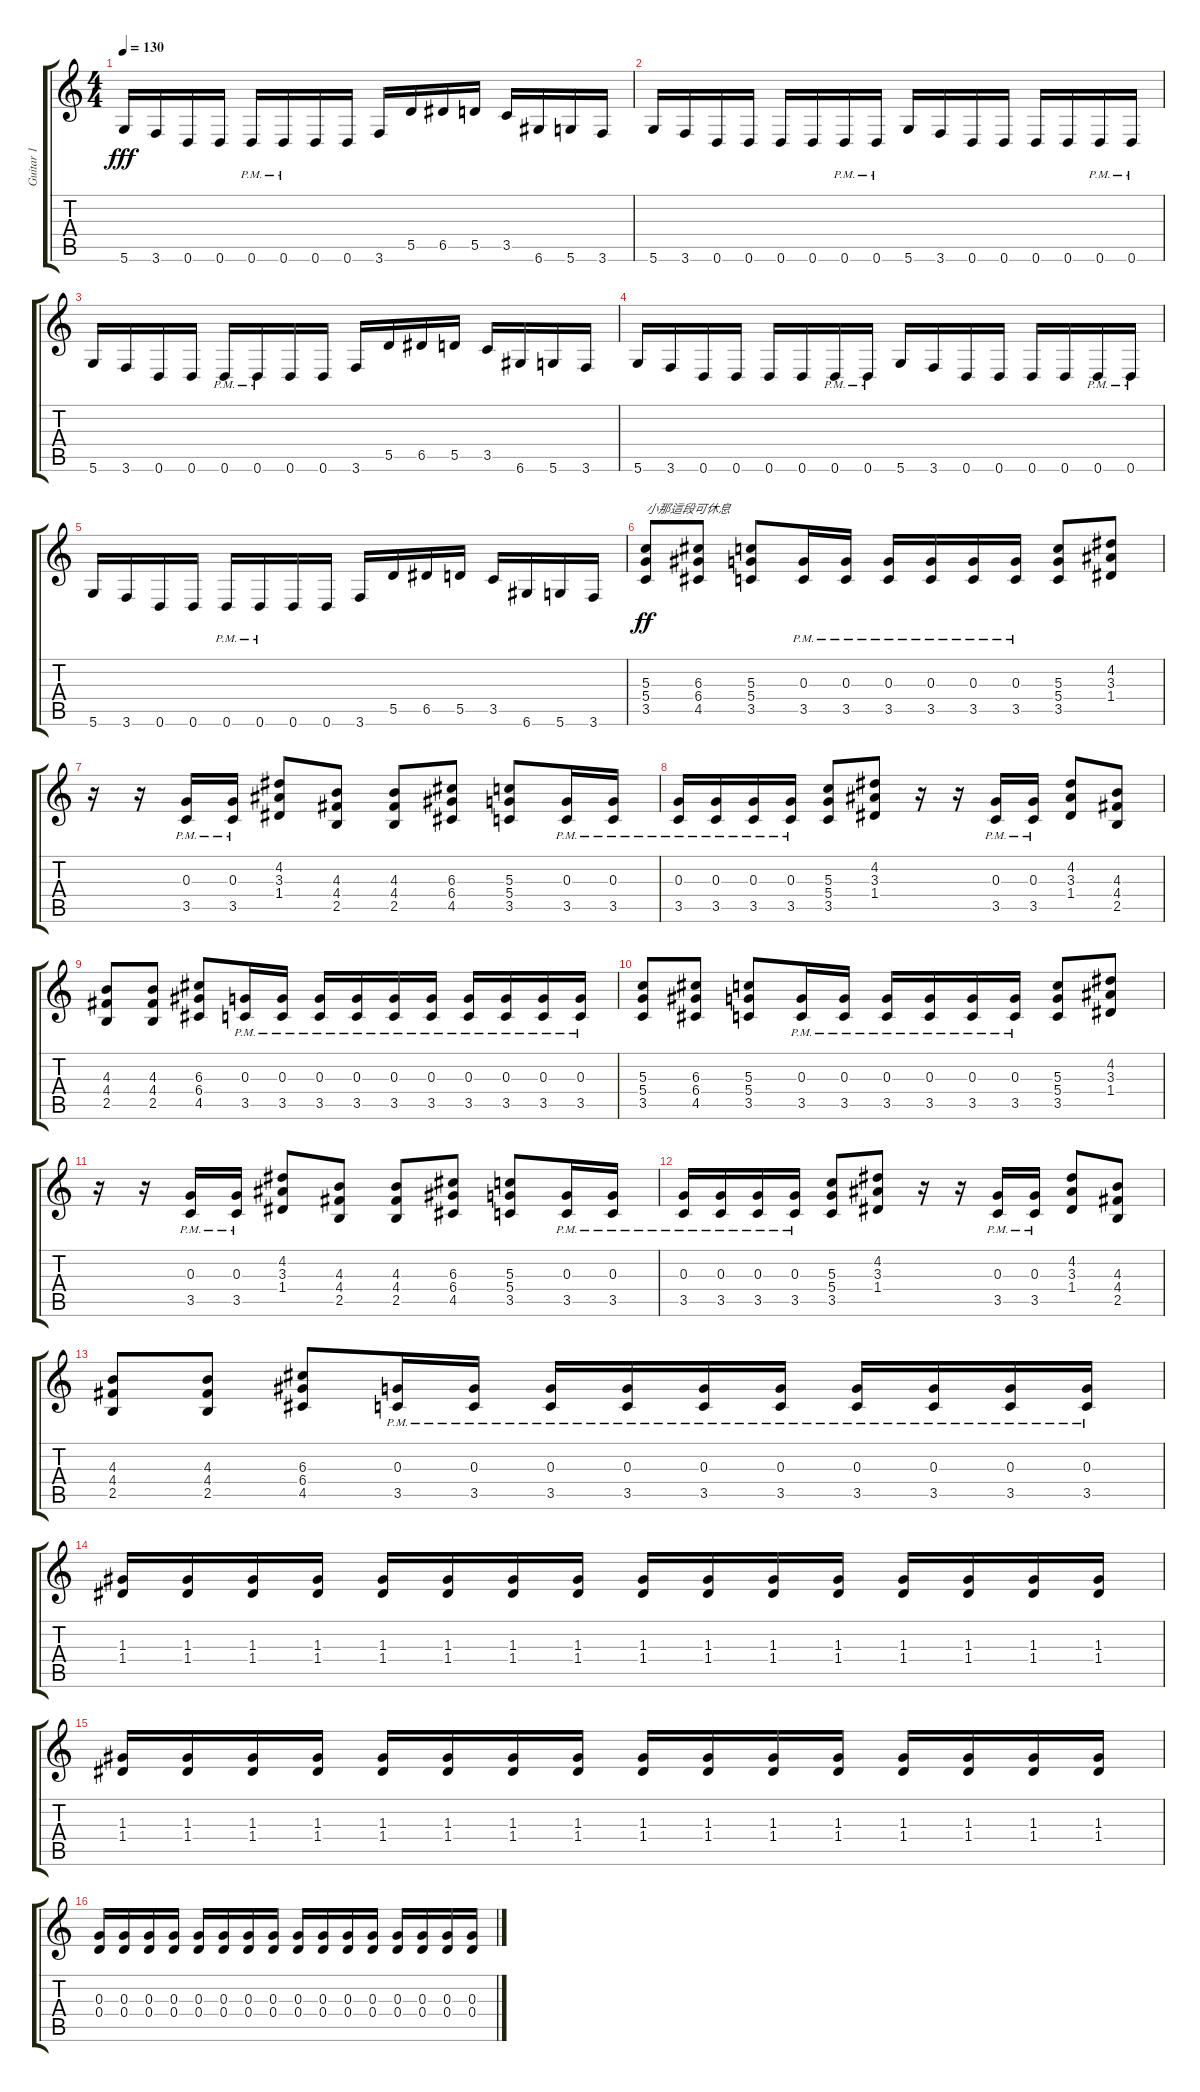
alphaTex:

\track ("Guitar 1" "Guitar 1") {instrument overdrivenguitar}
\staff {score tabs}
\tuning (E4 B3 G3 D3 A2 D2) {hide}
\ts (4 4)
\tempo 130
\clef g2
\ks c
5.6.16{dy fff} 3.6.16 0.6.16 0.6.16 0.6{pm}.16 0.6{pm}.16 0.6.16 0.6.16 3.6.16 5.5.16 6.5.16 5.5.16 3.5.16 6.6.16 5.6.16 3.6.16 |
5.6.16 3.6.16 0.6.16 0.6.16 0.6.16 0.6.16 0.6{pm}.16 0.6{pm}.16 5.6.16 3.6.16 0.6.16 0.6.16 0.6.16 0.6.16 0.6{pm}.16 0.6{pm}.16 |
5.6.16 3.6.16 0.6.16 0.6.16 0.6{pm}.16 0.6{pm}.16 0.6.16 0.6.16 3.6.16 5.5.16 6.5.16 5.5.16 3.5.16 6.6.16 5.6.16 3.6.16 |
5.6.16 3.6.16 0.6.16 0.6.16 0.6.16 0.6.16 0.6{pm}.16 0.6{pm}.16 5.6.16 3.6.16 0.6.16 0.6.16 0.6.16 0.6.16 0.6{pm}.16 0.6{pm}.16 |
5.6.16 3.6.16 0.6.16 0.6.16 0.6{pm}.16 0.6{pm}.16 0.6.16 0.6.16 3.6.16 5.5.16 6.5.16 5.5.16 3.5.16 6.6.16 5.6.16 3.6.16 |
(5.3 5.4 3.5).8{txt "小那這段可休息" dy ff} (6.3 6.4 4.5).8 (5.3 5.4 3.5).8 (0.3{pm} 3.5{pm}).16 (0.3{pm} 3.5{pm}).16 (0.3{pm} 3.5{pm}).16 (0.3{pm} 3.5{pm}).16 (0.3{pm} 3.5{pm}).16 (0.3{pm} 3.5{pm}).16 (5.3 5.4 3.5).8 (4.2 3.3 1.4).8 |
r.16 r.16 (0.3{pm} 3.5{pm}).16 (0.3{pm} 3.5{pm}).16 (4.2 3.3 1.4).8 (4.3 4.4 2.5).8 (4.3 4.4 2.5).8 (6.3 6.4 4.5).8 (5.3 5.4 3.5).8 (0.3{pm} 3.5{pm}).16 (0.3{pm} 3.5{pm}).16 |
(0.3{pm} 3.5{pm}).16 (0.3{pm} 3.5{pm}).16 (0.3{pm} 3.5{pm}).16 (0.3{pm} 3.5{pm}).16 (5.3 5.4 3.5).8 (4.2 3.3 1.4).8 r.16 r.16 (0.3{pm} 3.5{pm}).16 (0.3{pm} 3.5{pm}).16 (4.2 3.3 1.4).8 (4.3 4.4 2.5).8 |
(4.3 4.4 2.5).8 (4.3 4.4 2.5).8 (6.3 6.4 4.5).8 (0.3{pm} 3.5{pm}).16 (0.3{pm} 3.5{pm}).16 (0.3{pm} 3.5{pm}).16 (0.3{pm} 3.5{pm}).16 (0.3{pm} 3.5{pm}).16 (0.3{pm} 3.5{pm}).16 (0.3{pm} 3.5{pm}).16 (0.3{pm} 3.5{pm}).16 (0.3{pm} 3.5{pm}).16 (0.3{pm} 3.5{pm}).16 |
(5.3 5.4 3.5).8 (6.3 6.4 4.5).8 (5.3 5.4 3.5).8 (0.3{pm} 3.5{pm}).16 (0.3{pm} 3.5{pm}).16 (0.3{pm} 3.5{pm}).16 (0.3{pm} 3.5{pm}).16 (0.3{pm} 3.5{pm}).16 (0.3{pm} 3.5{pm}).16 (5.3 5.4 3.5).8 (4.2 3.3 1.4).8 |
r.16 r.16 (0.3{pm} 3.5{pm}).16 (0.3{pm} 3.5{pm}).16 (4.2 3.3 1.4).8 (4.3 4.4 2.5).8 (4.3 4.4 2.5).8 (6.3 6.4 4.5).8 (5.3 5.4 3.5).8 (0.3{pm} 3.5{pm}).16 (0.3{pm} 3.5{pm}).16 |
(0.3{pm} 3.5{pm}).16 (0.3{pm} 3.5{pm}).16 (0.3{pm} 3.5{pm}).16 (0.3{pm} 3.5{pm}).16 (5.3 5.4 3.5).8 (4.2 3.3 1.4).8 r.16 r.16 (0.3{pm} 3.5{pm}).16 (0.3{pm} 3.5{pm}).16 (4.2 3.3 1.4).8 (4.3 4.4 2.5).8 |
(4.3 4.4 2.5).8 (4.3 4.4 2.5).8 (6.3 6.4 4.5).8 (0.3{pm} 3.5{pm}).16 (0.3{pm} 3.5{pm}).16 (0.3{pm} 3.5{pm}).16 (0.3{pm} 3.5{pm}).16 (0.3{pm} 3.5{pm}).16 (0.3{pm} 3.5{pm}).16 (0.3{pm} 3.5{pm}).16 (0.3{pm} 3.5{pm}).16 (0.3{pm} 3.5{pm}).16 (0.3{pm} 3.5{pm}).16 |
(1.3 1.4).16 (1.3 1.4).16 (1.3 1.4).16 (1.3 1.4).16 (1.3 1.4).16 (1.3 1.4).16 (1.3 1.4).16 (1.3 1.4).16 (1.3 1.4).16 (1.3 1.4).16 (1.3 1.4).16 (1.3 1.4).16 (1.3 1.4).16 (1.3 1.4).16 (1.3 1.4).16 (1.3 1.4).16 |
(1.3 1.4).16 (1.3 1.4).16 (1.3 1.4).16 (1.3 1.4).16 (1.3 1.4).16 (1.3 1.4).16 (1.3 1.4).16 (1.3 1.4).16 (1.3 1.4).16 (1.3 1.4).16 (1.3 1.4).16 (1.3 1.4).16 (1.3 1.4).16 (1.3 1.4).16 (1.3 1.4).16 (1.3 1.4).16 |
(0.3 0.4).16 (0.3 0.4).16 (0.3 0.4).16 (0.3 0.4).16 (0.3 0.4).16 (0.3 0.4).16 (0.3 0.4).16 (0.3 0.4).16 (0.3 0.4).16 (0.3 0.4).16 (0.3 0.4).16 (0.3 0.4).16 (0.3 0.4).16 (0.3 0.4).16 (0.3 0.4).16 (0.3 0.4).16
